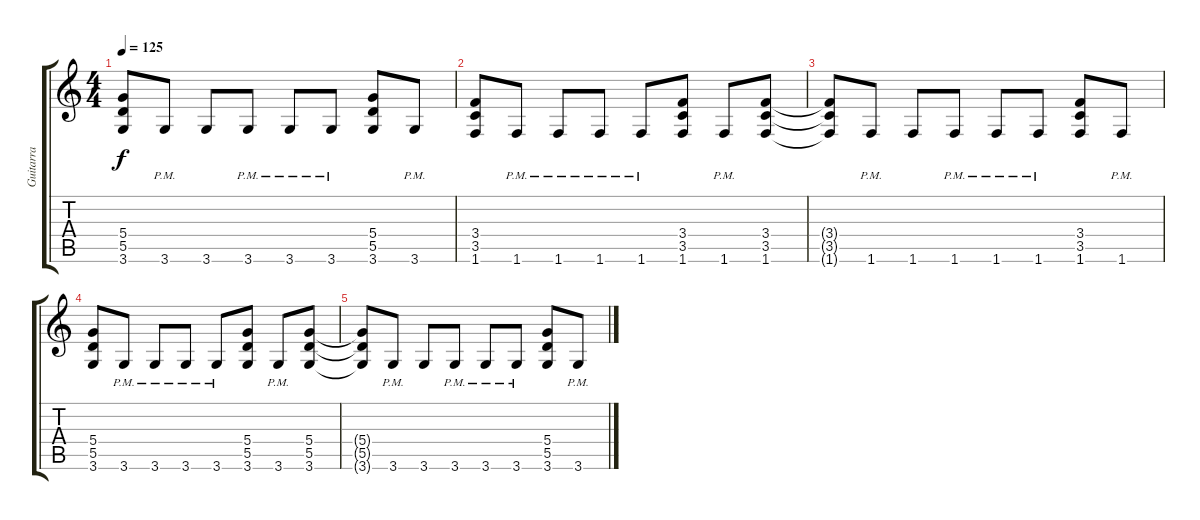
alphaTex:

\track ("Guitarra" "Guitarra") {instrument overdrivenguitar}
\staff {score tabs}
\tuning (E4 B3 G3 D3 A2 E2) {hide}
\ts (4 4)
\tempo 125
\clef g2
\ks c
(5.4{t} 5.5{t} 3.6{t}).8{dy f} 3.6{pm}.8 3.6.8 3.6{pm}.8 3.6{pm}.8 3.6{pm}.8 (5.4 5.5 3.6).8 3.6{pm}.8 |
(3.4 3.5 1.6).8 1.6{pm}.8 1.6{pm}.8 1.6{pm}.8 1.6{pm}.8 (3.4 3.5 1.6).8 1.6{pm}.8 (3.4 3.5 1.6).8 |
(3.4{t} 3.5{t} 1.6{t}).8 1.6{pm}.8 1.6.8 1.6{pm}.8 1.6{pm}.8 1.6{pm}.8 (3.4 3.5 1.6).8 1.6{pm}.8 |
(5.4 5.5 3.6).8 3.6{pm}.8 3.6{pm}.8 3.6{pm}.8 3.6{pm}.8 (5.4 5.5 3.6).8 3.6{pm}.8 (5.4 5.5 3.6).8 |
(5.4{t} 5.5{t} 3.6{t}).8 3.6{pm}.8 3.6.8 3.6{pm}.8 3.6{pm}.8 3.6{pm}.8 (5.4 5.5 3.6).8 3.6{pm}.8
